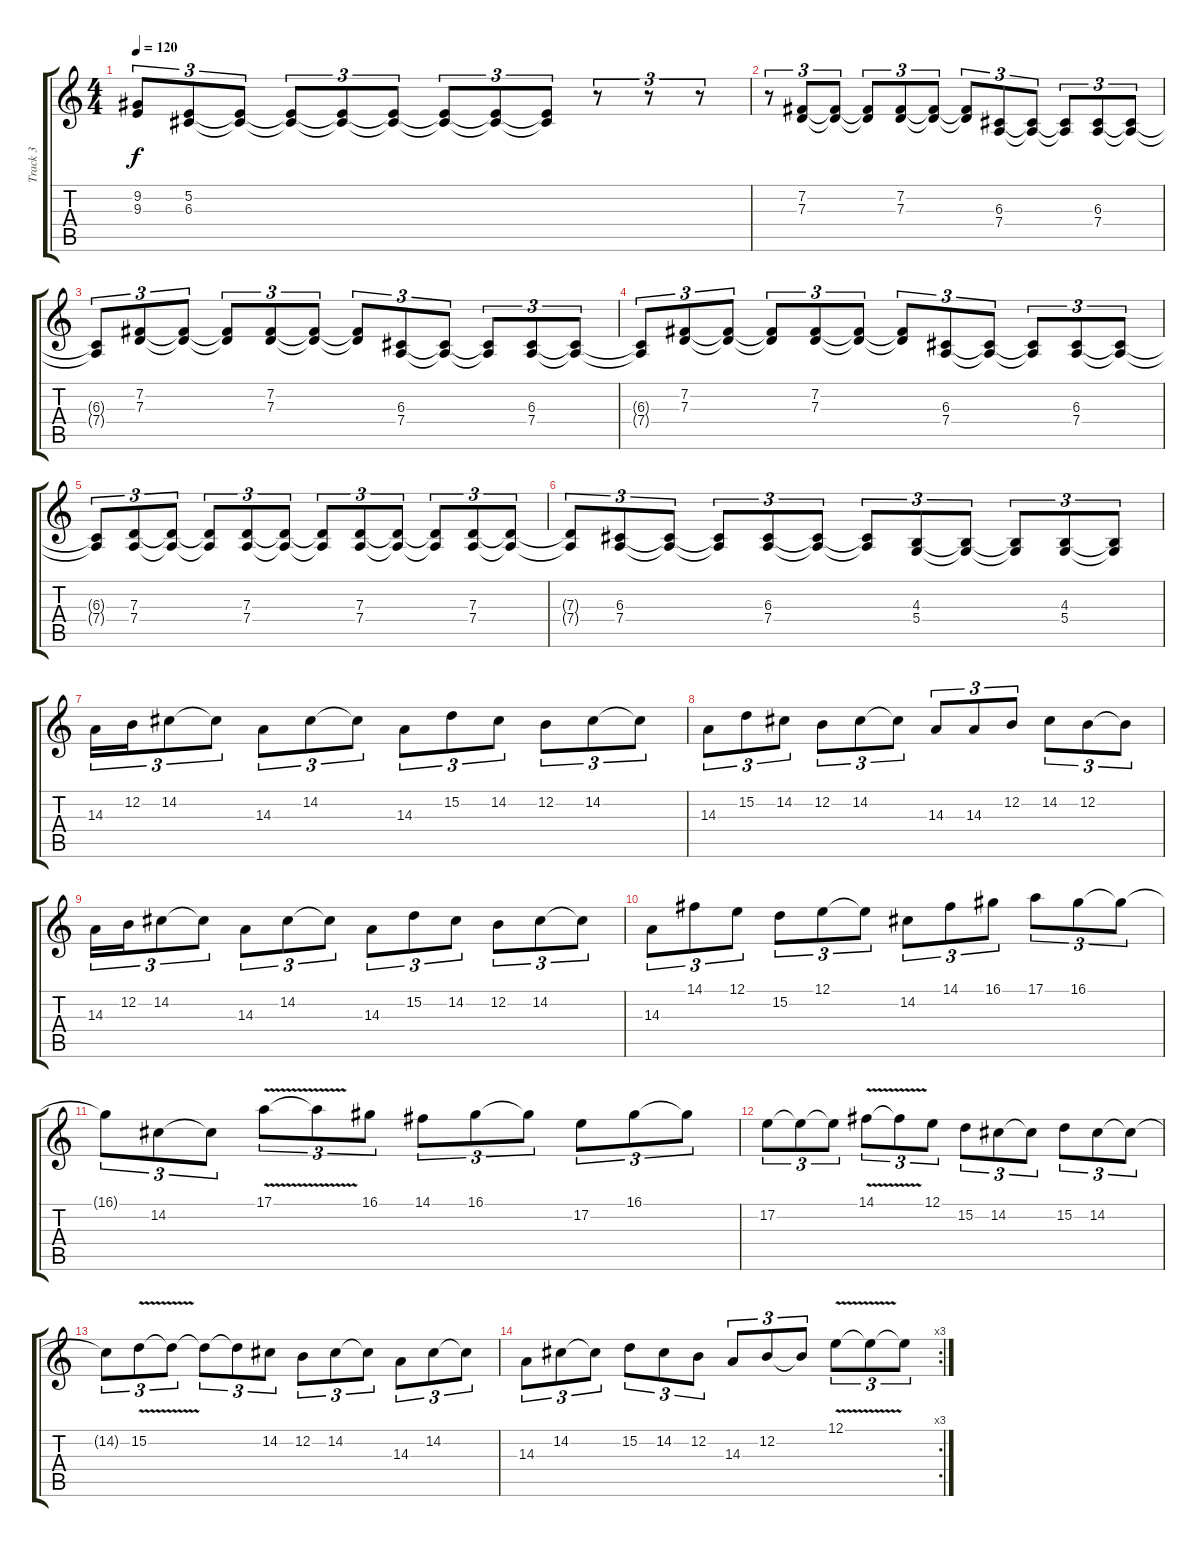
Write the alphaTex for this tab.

\track ("Track 3" "Track 3") {instrument violin}
\staff {score tabs}
\tuning (E4 B3 G3 D3 A2 E2) {hide}
\ts (4 4)
\tempo 120
\clef g2
\ks c
(9.2{t} 9.3{t}).8{tu (3 2) dy f} (5.2 6.3).8{tu (3 2)} (5.2{t} 6.3{t}).8{tu (3 2)} (5.2{t} 6.3{t}).8{tu (3 2)} (5.2{t} 6.3{t}).8{tu (3 2)} (5.2{t} 6.3{t}).8{tu (3 2)} (5.2{t} 6.3{t}).8{tu (3 2)} (5.2{t} 6.3{t}).8{tu (3 2)} (5.2{t} 6.3{t}).8{tu (3 2)} r.8{tu (3 2)} r.8{tu (3 2)} r.8{tu (3 2)} |
r.8{tu (3 2)} (7.2 7.3).8{tu (3 2)} (7.2{t} 7.3{t}).8{tu (3 2)} (7.2{t} 7.3{t}).8{tu (3 2)} (7.2 7.3).8{tu (3 2)} (7.2{t} 7.3{t}).8{tu (3 2)} (7.2{t} 7.3{t}).8{tu (3 2)} (6.3 7.4).8{tu (3 2)} (6.3{t} 7.4{t}).8{tu (3 2)} (6.3{t} 7.4{t}).8{tu (3 2)} (6.3 7.4).8{tu (3 2)} (6.3{t} 7.4{t}).8{tu (3 2)} |
(6.3{t} 7.4{t}).8{tu (3 2)} (7.2 7.3).8{tu (3 2)} (7.2{t} 7.3{t}).8{tu (3 2)} (7.2{t} 7.3{t}).8{tu (3 2)} (7.2 7.3).8{tu (3 2)} (7.2{t} 7.3{t}).8{tu (3 2)} (7.2{t} 7.3{t}).8{tu (3 2)} (6.3 7.4).8{tu (3 2)} (6.3{t} 7.4{t}).8{tu (3 2)} (6.3{t} 7.4{t}).8{tu (3 2)} (6.3 7.4).8{tu (3 2)} (6.3{t} 7.4{t}).8{tu (3 2)} |
(6.3{t} 7.4{t}).8{tu (3 2)} (7.2 7.3).8{tu (3 2)} (7.2{t} 7.3{t}).8{tu (3 2)} (7.2{t} 7.3{t}).8{tu (3 2)} (7.2 7.3).8{tu (3 2)} (7.2{t} 7.3{t}).8{tu (3 2)} (7.2{t} 7.3{t}).8{tu (3 2)} (6.3 7.4).8{tu (3 2)} (6.3{t} 7.4{t}).8{tu (3 2)} (6.3{t} 7.4{t}).8{tu (3 2)} (6.3 7.4).8{tu (3 2)} (6.3{t} 7.4{t}).8{tu (3 2)} |
(6.3{t} 7.4{t}).8{tu (3 2)} (7.3 7.4).8{tu (3 2)} (7.3{t} 7.4{t}).8{tu (3 2)} (7.3{t} 7.4{t}).8{tu (3 2)} (7.3 7.4).8{tu (3 2)} (7.3{t} 7.4{t}).8{tu (3 2)} (7.3{t} 7.4{t}).8{tu (3 2)} (7.3 7.4).8{tu (3 2)} (7.3{t} 7.4{t}).8{tu (3 2)} (7.3{t} 7.4{t}).8{tu (3 2)} (7.3 7.4).8{tu (3 2)} (7.3{t} 7.4{t}).8{tu (3 2)} |
(7.3{t} 7.4{t}).8{tu (3 2)} (6.3 7.4).8{tu (3 2)} (6.3{t} 7.4{t}).8{tu (3 2)} (6.3{t} 7.4{t}).8{tu (3 2)} (6.3 7.4).8{tu (3 2)} (6.3{t} 7.4{t}).8{tu (3 2)} (6.3{t} 7.4{t}).8{tu (3 2)} (4.3 5.4).8{tu (3 2)} (4.3{t} 5.4{t}).8{tu (3 2)} (4.3{t} 5.4{t}).8{tu (3 2)} (4.3 5.4).8{tu (3 2)} (4.3{t} 5.4{t}).8{tu (3 2)} |
14.3.16{tu (3 2)} 12.2.16{tu (3 2)} 14.2.8{tu (3 2)} 14.2{t}.8{tu (3 2)} 14.3.8{tu (3 2)} 14.2.8{tu (3 2)} 14.2{t}.8{tu (3 2)} 14.3.8{tu (3 2)} 15.2.8{tu (3 2)} 14.2.8{tu (3 2)} 12.2.8{tu (3 2)} 14.2.8{tu (3 2)} 14.2{t}.8{tu (3 2)} |
14.3.8{tu (3 2)} 15.2.8{tu (3 2)} 14.2.8{tu (3 2)} 12.2.8{tu (3 2)} 14.2.8{tu (3 2)} 14.2{t}.8{tu (3 2)} 14.3.8{tu (3 2)} 14.3.8{tu (3 2)} 12.2.8{tu (3 2)} 14.2.8{tu (3 2)} 12.2.8{tu (3 2)} 12.2{t}.8{tu (3 2)} |
14.3.16{tu (3 2)} 12.2.16{tu (3 2)} 14.2.8{tu (3 2)} 14.2{t}.8{tu (3 2)} 14.3.8{tu (3 2)} 14.2.8{tu (3 2)} 14.2{t}.8{tu (3 2)} 14.3.8{tu (3 2)} 15.2.8{tu (3 2)} 14.2.8{tu (3 2)} 12.2.8{tu (3 2)} 14.2.8{tu (3 2)} 14.2{t}.8{tu (3 2)} |
14.3.8{tu (3 2)} 14.1.8{tu (3 2)} 12.1.8{tu (3 2)} 15.2.8{tu (3 2)} 12.1.8{tu (3 2)} 12.1{t}.8{tu (3 2)} 14.2.8{tu (3 2)} 14.1.8{tu (3 2)} 16.1.8{tu (3 2)} 17.1.8{tu (3 2)} 16.1.8{tu (3 2)} 16.1{t}.8{tu (3 2)} |
16.1{t}.8{tu (3 2)} 14.2.8{tu (3 2)} 14.2{t}.8{tu (3 2)} 17.1{v}.8{tu (3 2)} 17.1{t}.8{tu (3 2)} 16.1.8{tu (3 2)} 14.1.8{tu (3 2)} 16.1.8{tu (3 2)} 16.1{t}.8{tu (3 2)} 17.2.8{tu (3 2)} 16.1.8{tu (3 2)} 16.1{t}.8{tu (3 2)} |
17.2.8{tu (3 2)} 17.2{t}.8{tu (3 2)} 17.2{t}.8{tu (3 2)} 14.1{v}.8{tu (3 2)} 14.1{t}.8{tu (3 2)} 12.1.8{tu (3 2)} 15.2.8{tu (3 2)} 14.2.8{tu (3 2)} 14.2{t}.8{tu (3 2)} 15.2.8{tu (3 2)} 14.2.8{tu (3 2)} 14.2{t}.8{tu (3 2)} |
14.2{t}.8{tu (3 2)} 15.2{v}.8{tu (3 2)} 15.2{t}.8{tu (3 2)} 15.2{t}.8{tu (3 2)} 15.2{t}.8{tu (3 2)} 14.2.8{tu (3 2)} 12.2.8{tu (3 2)} 14.2.8{tu (3 2)} 14.2{t}.8{tu (3 2)} 14.3.8{tu (3 2)} 14.2.8{tu (3 2)} 14.2{t}.8{tu (3 2)} |
\rc 3
14.3.8{tu (3 2)} 14.2.8{tu (3 2)} 14.2{t}.8{tu (3 2)} 15.2.8{tu (3 2)} 14.2.8{tu (3 2)} 12.2.8{tu (3 2)} 14.3.8{tu (3 2)} 12.2.8{tu (3 2)} 12.2{t}.8{tu (3 2)} 12.1{v}.8{tu (3 2)} 12.1{t}.8{tu (3 2)} 12.1{t}.8{tu (3 2)}
